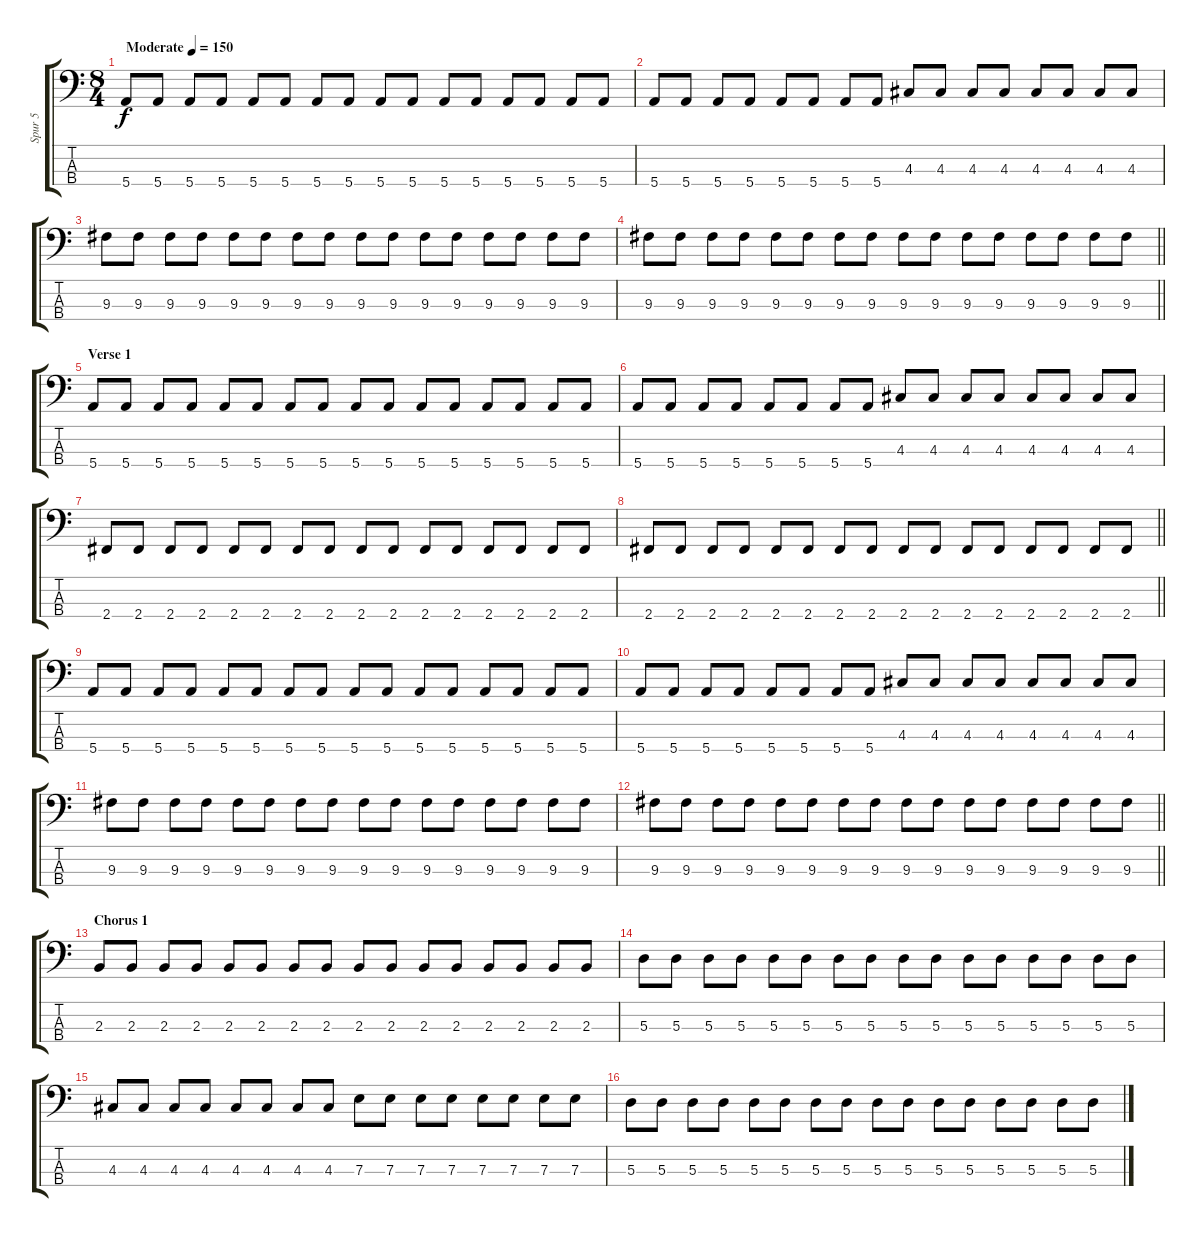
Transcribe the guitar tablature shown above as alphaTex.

\track ("Spur 5" "Spur 5") {instrument electricbassfinger}
\staff {score tabs}
\tuning (G2 D2 A1 E1) {hide}
\ts (8 4)
\tempo (150 "Moderate")
\clef f4
\ks c
5.4.8{dy f instrument electricbassfinger} 5.4.8 5.4.8 5.4.8 5.4.8 5.4.8 5.4.8 5.4.8 5.4.8 5.4.8 5.4.8 5.4.8 5.4.8 5.4.8 5.4.8 5.4.8 |
5.4.8 5.4.8 5.4.8 5.4.8 5.4.8 5.4.8 5.4.8 5.4.8 4.3.8 4.3.8 4.3.8 4.3.8 4.3.8 4.3.8 4.3.8 4.3.8 |
9.3.8 9.3.8 9.3.8 9.3.8 9.3.8 9.3.8 9.3.8 9.3.8 9.3.8 9.3.8 9.3.8 9.3.8 9.3.8 9.3.8 9.3.8 9.3.8 |
\barLineRight lightlight
9.3.8 9.3.8 9.3.8 9.3.8 9.3.8 9.3.8 9.3.8 9.3.8 9.3.8 9.3.8 9.3.8 9.3.8 9.3.8 9.3.8 9.3.8 9.3.8 |
\section ("" "Verse 1")
5.4.8 5.4.8 5.4.8 5.4.8 5.4.8 5.4.8 5.4.8 5.4.8 5.4.8 5.4.8 5.4.8 5.4.8 5.4.8 5.4.8 5.4.8 5.4.8 |
5.4.8 5.4.8 5.4.8 5.4.8 5.4.8 5.4.8 5.4.8 5.4.8 4.3.8 4.3.8 4.3.8 4.3.8 4.3.8 4.3.8 4.3.8 4.3.8 |
2.4.8 2.4.8 2.4.8 2.4.8 2.4.8 2.4.8 2.4.8 2.4.8 2.4.8 2.4.8 2.4.8 2.4.8 2.4.8 2.4.8 2.4.8 2.4.8 |
\barLineRight lightlight
2.4.8 2.4.8 2.4.8 2.4.8 2.4.8 2.4.8 2.4.8 2.4.8 2.4.8 2.4.8 2.4.8 2.4.8 2.4.8 2.4.8 2.4.8 2.4.8 |
5.4.8 5.4.8 5.4.8 5.4.8 5.4.8 5.4.8 5.4.8 5.4.8 5.4.8 5.4.8 5.4.8 5.4.8 5.4.8 5.4.8 5.4.8 5.4.8 |
5.4.8 5.4.8 5.4.8 5.4.8 5.4.8 5.4.8 5.4.8 5.4.8 4.3.8 4.3.8 4.3.8 4.3.8 4.3.8 4.3.8 4.3.8 4.3.8 |
9.3.8 9.3.8 9.3.8 9.3.8 9.3.8 9.3.8 9.3.8 9.3.8 9.3.8 9.3.8 9.3.8 9.3.8 9.3.8 9.3.8 9.3.8 9.3.8 |
\barLineRight lightlight
9.3.8 9.3.8 9.3.8 9.3.8 9.3.8 9.3.8 9.3.8 9.3.8 9.3.8 9.3.8 9.3.8 9.3.8 9.3.8 9.3.8 9.3.8 9.3.8 |
\section ("" "Chorus 1")
2.3.8 2.3.8 2.3.8 2.3.8 2.3.8 2.3.8 2.3.8 2.3.8 2.3.8 2.3.8 2.3.8 2.3.8 2.3.8 2.3.8 2.3.8 2.3.8 |
5.3.8 5.3.8 5.3.8 5.3.8 5.3.8 5.3.8 5.3.8 5.3.8 5.3.8 5.3.8 5.3.8 5.3.8 5.3.8 5.3.8 5.3.8 5.3.8 |
4.3.8 4.3.8 4.3.8 4.3.8 4.3.8 4.3.8 4.3.8 4.3.8 7.3.8 7.3.8 7.3.8 7.3.8 7.3.8 7.3.8 7.3.8 7.3.8 |
5.3.8 5.3.8 5.3.8 5.3.8 5.3.8 5.3.8 5.3.8 5.3.8 5.3.8 5.3.8 5.3.8 5.3.8 5.3.8 5.3.8 5.3.8 5.3.8
